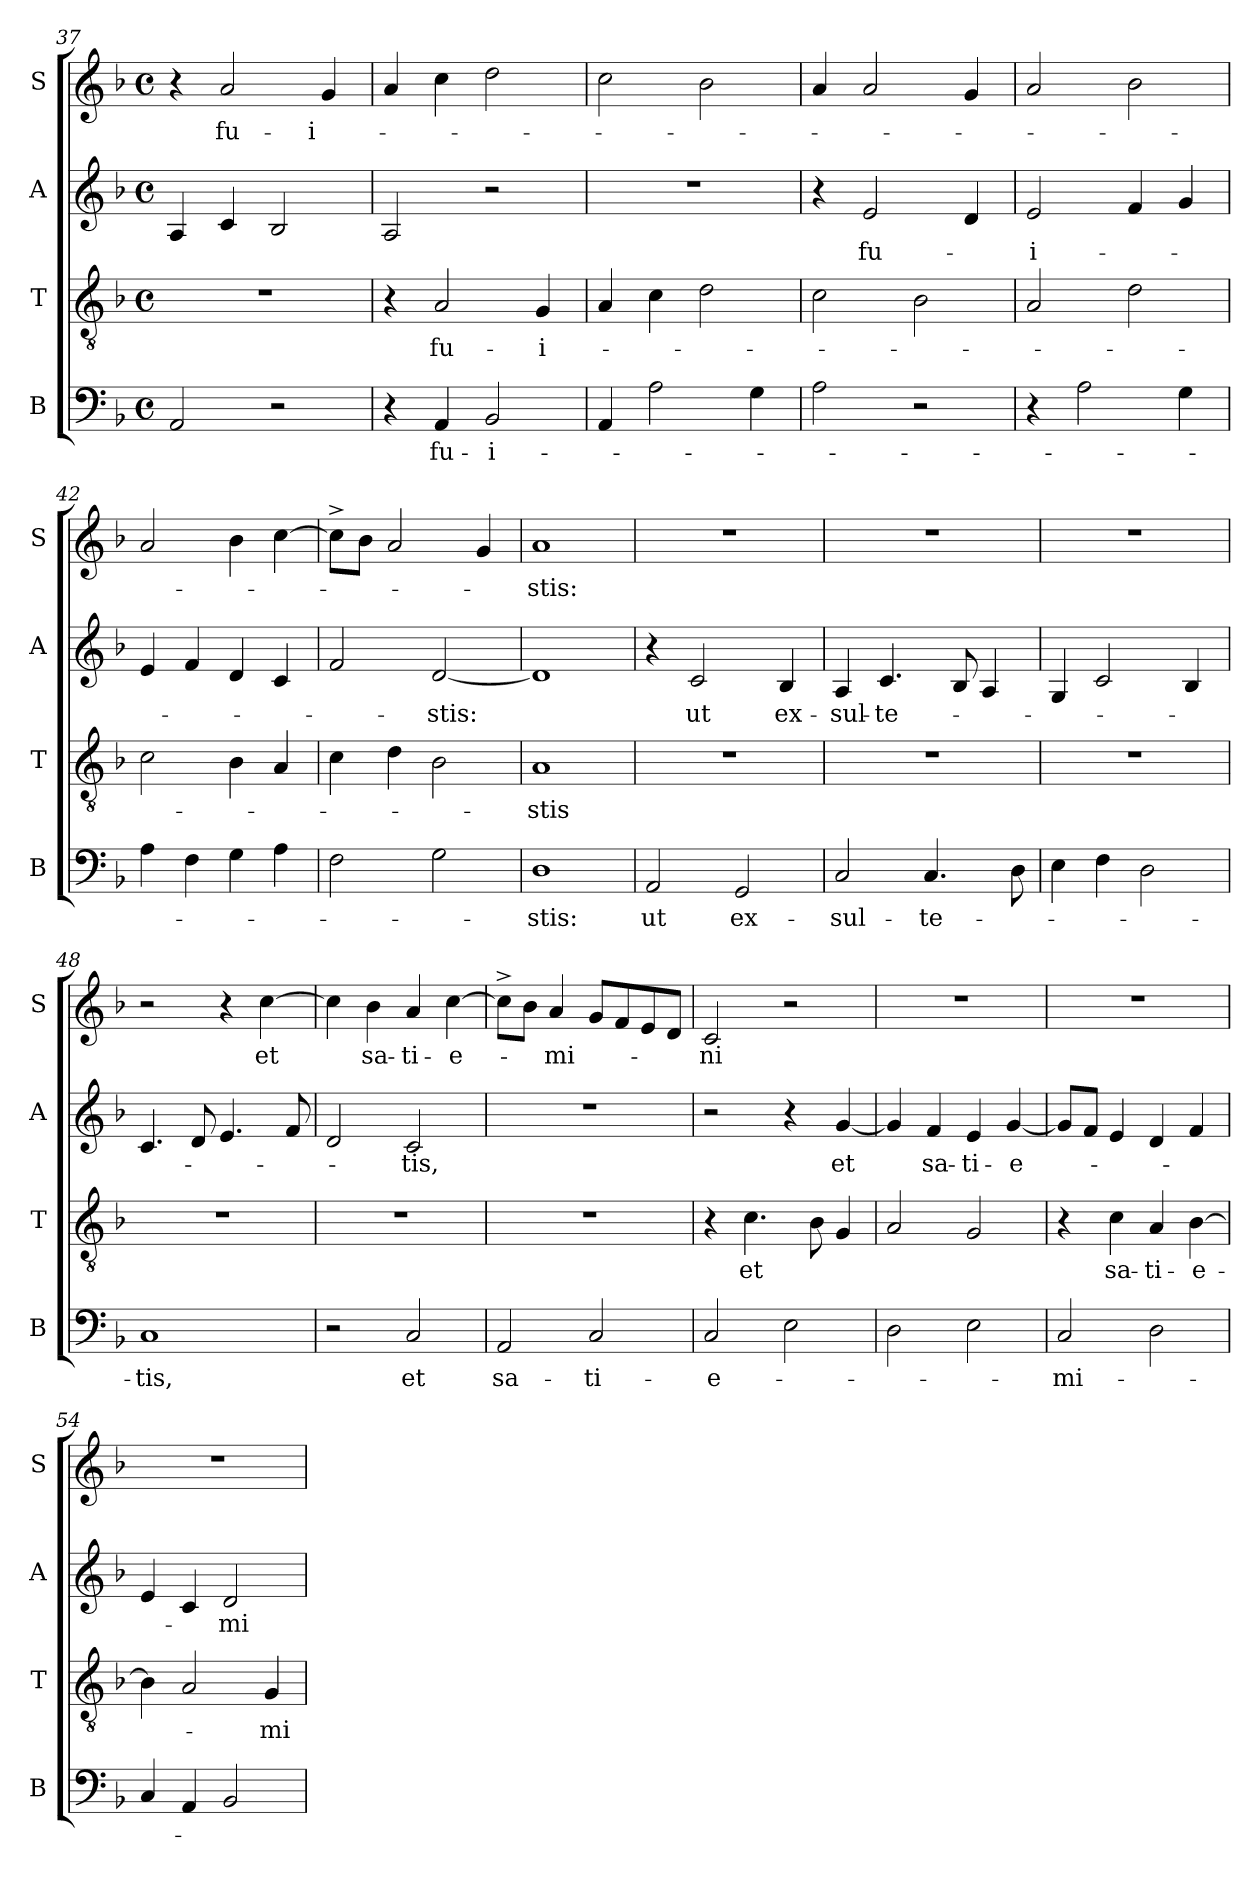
**kern	**text	**kern	**text	**kern	**text	**kern	**text
*part4	*part4	*part3	*part3	*part2	*part2	*part1	*part1
*staff4	*staff4	*staff3	*staff3	*staff2	*staff2	*staff1	*staff1
*I"B	*	*I"T	*	*I"A	*	*I"S	*
*I'B	*	*I'T	*	*I'A	*	*I'S	*
*clefF4	*	*clefGv2	*	*clefG2	*	*clefG2	*
*k[b-]	*	*k[b-]	*	*k[b-]	*	*k[b-]	*
*F:	*	*F:	*	*F:	*	*F:	*
*M4/4	*	*M4/4	*	*M4/4	*	*M4/4	*
*met(c)	*	*met(c)	*	*met(c)	*	*met(c)	*
=37	=37	=37	=37	=37	=37	=37	=37
2AA/	.	1r	.	4A/	.	4r	.
!	!	!	!	!	!	!	!LO:LY:b
.	.	.	.	4c/	.	2a/	fu-
2r	.	.	.	2B-/	.	.	.
!	!	!	!	!	!	!	!LO:LY:b
.	.	.	.	.	.	4g/	-i-
=38	=38	=38	=38	=38	=38	=38	=38
4r	.	4r	.	2A/	.	4a/	.
!	!LO:LY:b	!	!LO:LY:b	!	!	!	!
4AA/	fu-	2A/	fu-	.	.	4cc\	.
!	!LO:LY:b	!	!	!	!	!	!
2BB-/	-i-	.	.	2r	.	2dd\	.
!	!	!	!LO:LY:b	!	!	!	!
.	.	4G/	-i-	.	.	.	.
!!LO:LB:g=z
=39	=39	=39	=39	=39	=39	=39	=39
4AA/	.	4A/	.	1r	.	2cc\	.
2A\	.	4c\	.	.	.	.	.
.	.	2d\	.	.	.	2b-\	.
4G\	.	.	.	.	.	.	.
=40	=40	=40	=40	=40	=40	=40	=40
2A\	.	2c\	.	4r	.	4a/	.
!	!	!	!	!	!LO:LY:b	!	!
.	.	.	.	2e/	fu-	2a/	.
2r	.	2B-\	.	.	.	.	.
.	.	.	.	4d/	.	4g/	.
=41	=41	=41	=41	=41	=41	=41	=41
!	!	!	!	!	!LO:LY:b	!	!
4r	.	2A/	.	2e/	-i-	2a/	.
2A\	.	.	.	.	.	.	.
.	.	2d\	.	4f/	.	2b-\	.
4G\	.	.	.	4g/	.	.	.
=42	=42	=42	=42	=42	=42	=42	=42
4A\	.	2c\	.	4e/	.	2a/	.
4F\	.	.	.	4f/	.	.	.
4G\	.	4B-\	.	4d/	.	4b-\	.
4A\	.	4A/	.	4c/	.	[>4cc\	.
=43	=43	=43	=43	=43	=43	=43	=43
2F\	.	4c\	.	2f/	.	8cc^>\L]	.
.	.	.	.	.	.	8b-\J	.
.	.	4d\	.	.	.	2a/	.
!	!	!	!	!	!LO:LY:b	!	!
2G\	.	2B-\	.	[<2d/	-stis:	.	.
.	.	.	.	.	.	4g/	.
=44	=44	=44	=44	=44	=44	=44	=44
!	!LO:LY:b	!	!LO:LY:b	!	!	!	!LO:LY:b
1D	-stis:	1A	-stis	1d]	.	1a	-stis:
=45	=45	=45	=45	=45	=45	=45	=45
!	!LO:LY:b	!	!	!	!	!	!
2AA/	ut	1r	.	4r	.	1r	.
!	!	!	!	!	!LO:LY:b	!	!
.	.	.	.	2c/	ut	.	.
!	!LO:LY:b	!	!	!	!	!	!
2GG/	ex-	.	.	.	.	.	.
!	!	!	!	!	!LO:LY:b	!	!
.	.	.	.	4B-/	ex-	.	.
=46	=46	=46	=46	=46	=46	=46	=46
!	!LO:LY:b	!	!	!	!LO:LY:b	!	!
2C/	-sul-	1r	.	4A/	-sul-	1r	.
!	!	!	!	!	!LO:LY:b:rj	!	!
.	.	.	.	4.c/	-te-	.	.
!	!LO:LY:b	!	!	!	!	!	!
4.C/	-te-	.	.	.	.	.	.
.	.	.	.	8B-/	.	.	.
.	.	.	.	4A/	.	.	.
8D\	.	.	.	.	.	.	.
!!LO:PB:g=z
=47	=47	=47	=47	=47	=47	=47	=47
4E\	.	1r	.	4G/	.	1r	.
4F\	.	.	.	2c/	.	.	.
2D\	.	.	.	.	.	.	.
.	.	.	.	4B-/	.	.	.
=48	=48	=48	=48	=48	=48	=48	=48
!	!LO:LY:b	!	!	!	!	!	!
1C	-tis,	1r	.	4.c/	.	2r	.
.	.	.	.	8d/	.	.	.
.	.	.	.	4.e/	.	4r	.
!	!	!	!	!	!	!	!LO:LY:b
.	.	.	.	.	.	[>4cc\	et
.	.	.	.	8f/	.	.	.
=49	=49	=49	=49	=49	=49	=49	=49
2r	.	1r	.	2d/	.	4cc\]	.
!	!	!	!	!	!	!	!LO:LY:b
.	.	.	.	.	.	4b-\	sa-
!	!LO:LY:b	!	!	!	!LO:LY:b	!	!LO:LY:b
2C/	et	.	.	2c/	-tis,	4a/	-ti-
!	!	!	!	!	!	!	!LO:LY:b
.	.	.	.	.	.	[>4cc\	-e-
=50	=50	=50	=50	=50	=50	=50	=50
!	!LO:LY:b	!	!	!	!	!	!
2AA/	sa-	1r	.	1r	.	8cc^>\L]	.
.	.	.	.	.	.	8b-\J	.
!	!	!	!	!	!	!	!LO:LY:b
.	.	.	.	.	.	4a/	-mi-
!	!LO:LY:b	!	!	!	!	!	!
2C/	-ti-	.	.	.	.	8g/L	.
.	.	.	.	.	.	8f/	.
.	.	.	.	.	.	8e/	.
.	.	.	.	.	.	8d/J	.
=51	=51	=51	=51	=51	=51	=51	=51
!	!LO:LY:b	!	!	!	!	!	!LO:LY:b
2C/	-e-	4r	.	2r	.	2c/	-ni
!	!	!	!LO:LY:b	!	!	!	!
.	.	4.c\	et	.	.	.	.
2E\	.	.	.	4r	.	2r	.
.	.	8B-\	.	.	.	.	.
!	!	!	!	!	!LO:LY:b	!	!
.	.	4G/	.	[<4g/	et	.	.
=52	=52	=52	=52	=52	=52	=52	=52
2D\	.	2A/	.	4g/]	.	1r	.
!	!	!	!	!	!LO:LY:b	!	!
.	.	.	.	4f/	sa-	.	.
!	!	!	!	!	!LO:LY:b	!	!
2E\	.	2G/	.	4e/	-ti-	.	.
!	!	!	!	!	!LO:LY:b	!	!
.	.	.	.	[<4g/	-e-	.	.
=53	=53	=53	=53	=53	=53	=53	=53
!	!LO:LY:b	!	!	!	!	!	!
2C/	-mi-	4r	.	8g/L]	.	1r	.
.	.	.	.	8f/J	.	.	.
!	!	!	!LO:LY:b	!	!	!	!
.	.	4c\	sa-	4e/	.	.	.
!	!	!	!LO:LY:b	!	!	!	!
2D\	.	4A/	-ti-	4d/	.	.	.
!	!	!	!LO:LY:b	!	!	!	!
.	.	[<4B-\	-e-	4f/	.	.	.
!!LO:LB:g=z
=54	=54	=54	=54	=54	=54	=54	=54
4C/	.	4B-\]	.	4e/	.	1r	.
4AA/	.	2A/	.	4c/	.	.	.
!	!	!	!	!	!LO:LY:b	!	!
2BB-/	.	.	.	2d/	-mi-	.	.
!	!	!	!LO:LY:b	!	!	!	!
.	.	4G/	-mi-	.	.	.	.
=	=	=	=	=	=	=	=
*-	*-	*-	*-	*-	*-	*-	*-
